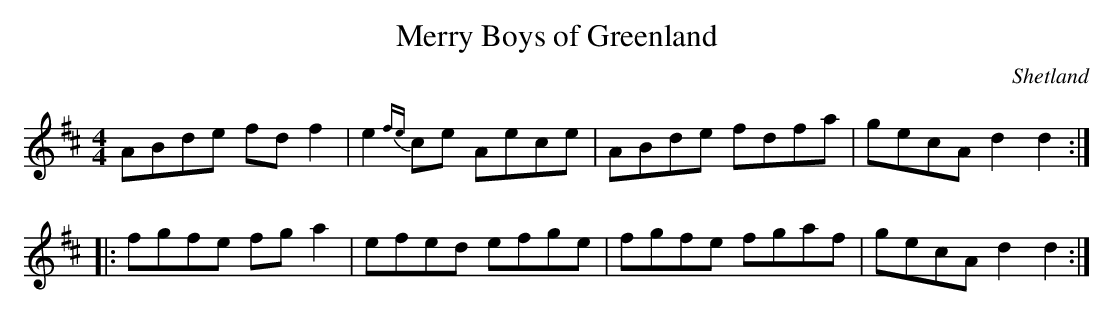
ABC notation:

X:1
T:Merry Boys of Greenland
O:Shetland
M:4/4
K:D
ABde fdf2|e2{fe}ce Aece|ABde fdfa|gecA d2d2:|
|:fgfe fga2|efed efge|fgfe fgaf|gecA d2d2:|
